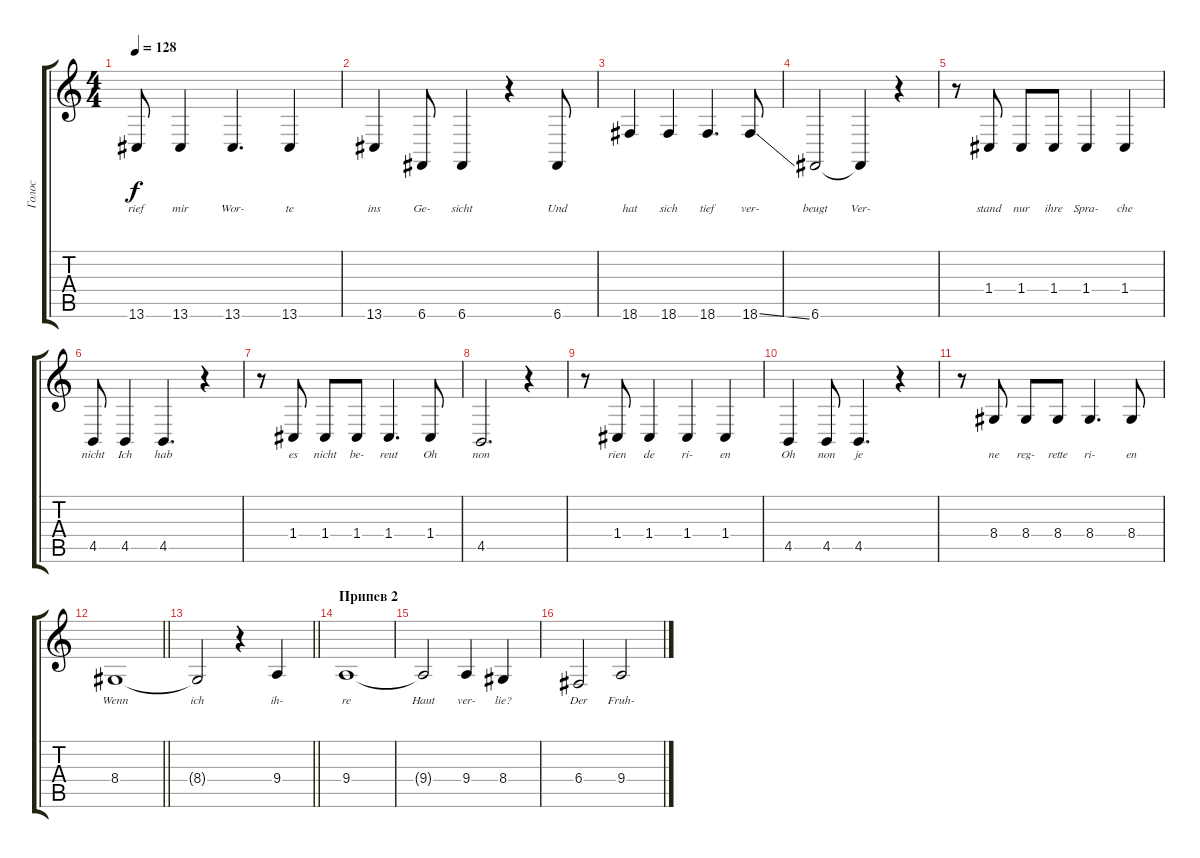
\track ("Голос" "Голос") {instrument lead6voice}
\staff {score tabs}
\tuning (D4 A3 F3 C3 G2 C2) {hide}
\ts (4 4)
\tempo 128
\clef g2
\ks c
13.6.8{lyrics (0 "rief") lyrics (1 "") lyrics (2 "") lyrics (3 "") lyrics (4 "") dy f} 13.6.4{lyrics (0 "mir") lyrics (1 "") lyrics (2 "") lyrics (3 "") lyrics (4 "")} 13.6.4{d lyrics (0 "Wor-") lyrics (1 "") lyrics (2 "") lyrics (3 "") lyrics (4 "")} 13.6.4{lyrics (0 "te") lyrics (1 "") lyrics (2 "") lyrics (3 "") lyrics (4 "")} |
13.6.4{lyrics (0 "ins") lyrics (1 "") lyrics (2 "") lyrics (3 "") lyrics (4 "")} 6.6.8{lyrics (0 "Ge-") lyrics (1 "") lyrics (2 "") lyrics (3 "") lyrics (4 "")} 6.6.4{lyrics (0 "sicht") lyrics (1 "") lyrics (2 "") lyrics (3 "") lyrics (4 "")} r.4 6.6.8{lyrics (0 "Und") lyrics (1 "") lyrics (2 "") lyrics (3 "") lyrics (4 "")} |
18.6.4{lyrics (0 "hat") lyrics (1 "") lyrics (2 "") lyrics (3 "") lyrics (4 "")} 18.6.4{lyrics (0 "sich") lyrics (1 "") lyrics (2 "") lyrics (3 "") lyrics (4 "")} 18.6.4{d lyrics (0 "tief") lyrics (1 "") lyrics (2 "") lyrics (3 "") lyrics (4 "")} 18.6{ss}.8{lyrics (0 "ver-") lyrics (1 "") lyrics (2 "") lyrics (3 "") lyrics (4 "")} |
6.6.2{lyrics (0 "beugt") lyrics (1 "") lyrics (2 "") lyrics (3 "") lyrics (4 "")} 6.6{t}.4{lyrics (0 "Ver-") lyrics (1 "") lyrics (2 "") lyrics (3 "") lyrics (4 "")} r.4 |
r.8 1.4.8{lyrics (0 "stand") lyrics (1 "") lyrics (2 "") lyrics (3 "") lyrics (4 "")} 1.4.8{lyrics (0 "nur") lyrics (1 "") lyrics (2 "") lyrics (3 "") lyrics (4 "")} 1.4.8{lyrics (0 "ihre") lyrics (1 "") lyrics (2 "") lyrics (3 "") lyrics (4 "")} 1.4.4{lyrics (0 "Spra-") lyrics (1 "") lyrics (2 "") lyrics (3 "") lyrics (4 "")} 1.4.4{lyrics (0 "che") lyrics (1 "") lyrics (2 "") lyrics (3 "") lyrics (4 "")} |
4.5.8{lyrics (0 "nicht") lyrics (1 "") lyrics (2 "") lyrics (3 "") lyrics (4 "")} 4.5.4{lyrics (0 "Ich") lyrics (1 "") lyrics (2 "") lyrics (3 "") lyrics (4 "")} 4.5.4{d lyrics (0 "hab") lyrics (1 "") lyrics (2 "") lyrics (3 "") lyrics (4 "")} r.4 |
r.8 1.4.8{lyrics (0 "es") lyrics (1 "") lyrics (2 "") lyrics (3 "") lyrics (4 "")} 1.4.8{lyrics (0 "nicht") lyrics (1 "") lyrics (2 "") lyrics (3 "") lyrics (4 "")} 1.4.8{lyrics (0 "be-") lyrics (1 "") lyrics (2 "") lyrics (3 "") lyrics (4 "")} 1.4.4{d lyrics (0 "reut") lyrics (1 "") lyrics (2 "") lyrics (3 "") lyrics (4 "")} 1.4.8{lyrics (0 "Oh") lyrics (1 "") lyrics (2 "") lyrics (3 "") lyrics (4 "")} |
4.5.2{d lyrics (0 "non") lyrics (1 "") lyrics (2 "") lyrics (3 "") lyrics (4 "")} r.4 |
r.8 1.4.8{lyrics (0 "rien") lyrics (1 "") lyrics (2 "") lyrics (3 "") lyrics (4 "")} 1.4.4{lyrics (0 "de") lyrics (1 "") lyrics (2 "") lyrics (3 "") lyrics (4 "")} 1.4.4{lyrics (0 "ri-") lyrics (1 "") lyrics (2 "") lyrics (3 "") lyrics (4 "")} 1.4.4{lyrics (0 "en") lyrics (1 "") lyrics (2 "") lyrics (3 "") lyrics (4 "")} |
4.5.4{lyrics (0 "Oh") lyrics (1 "") lyrics (2 "") lyrics (3 "") lyrics (4 "")} 4.5.8{lyrics (0 "non") lyrics (1 "") lyrics (2 "") lyrics (3 "") lyrics (4 "")} 4.5.4{d lyrics (0 "je") lyrics (1 "") lyrics (2 "") lyrics (3 "") lyrics (4 "")} r.4 |
r.8 8.4.8{lyrics (0 "ne") lyrics (1 "") lyrics (2 "") lyrics (3 "") lyrics (4 "")} 8.4.8{lyrics (0 "reg-") lyrics (1 "") lyrics (2 "") lyrics (3 "") lyrics (4 "")} 8.4.8{lyrics (0 "rette") lyrics (1 "") lyrics (2 "") lyrics (3 "") lyrics (4 "")} 8.4.4{d lyrics (0 "ri-") lyrics (1 "") lyrics (2 "") lyrics (3 "") lyrics (4 "")} 8.4.8{lyrics (0 "en") lyrics (1 "") lyrics (2 "") lyrics (3 "") lyrics (4 "")} |
\barLineRight lightlight
8.4.1{lyrics (0 "Wenn") lyrics (1 "") lyrics (2 "") lyrics (3 "") lyrics (4 "")} |
\barLineRight lightlight
8.4{t}.2{lyrics (0 "ich") lyrics (1 "") lyrics (2 "") lyrics (3 "") lyrics (4 "")} r.4 9.4.4{lyrics (0 "ih-") lyrics (1 "") lyrics (2 "") lyrics (3 "") lyrics (4 "")} |
\section ("" "Припев 2")
9.4.1{lyrics (0 "re") lyrics (1 "") lyrics (2 "") lyrics (3 "") lyrics (4 "")} |
9.4{t}.2{lyrics (0 "Haut") lyrics (1 "") lyrics (2 "") lyrics (3 "") lyrics (4 "")} 9.4.4{lyrics (0 "ver-") lyrics (1 "") lyrics (2 "") lyrics (3 "") lyrics (4 "")} 8.4.4{lyrics (0 "lie?") lyrics (1 "") lyrics (2 "") lyrics (3 "") lyrics (4 "")} |
6.4.2{lyrics (0 "Der") lyrics (1 "") lyrics (2 "") lyrics (3 "") lyrics (4 "")} 9.4.2{lyrics (0 "Fruh-") lyrics (1 "") lyrics (2 "") lyrics (3 "") lyrics (4 "")}
